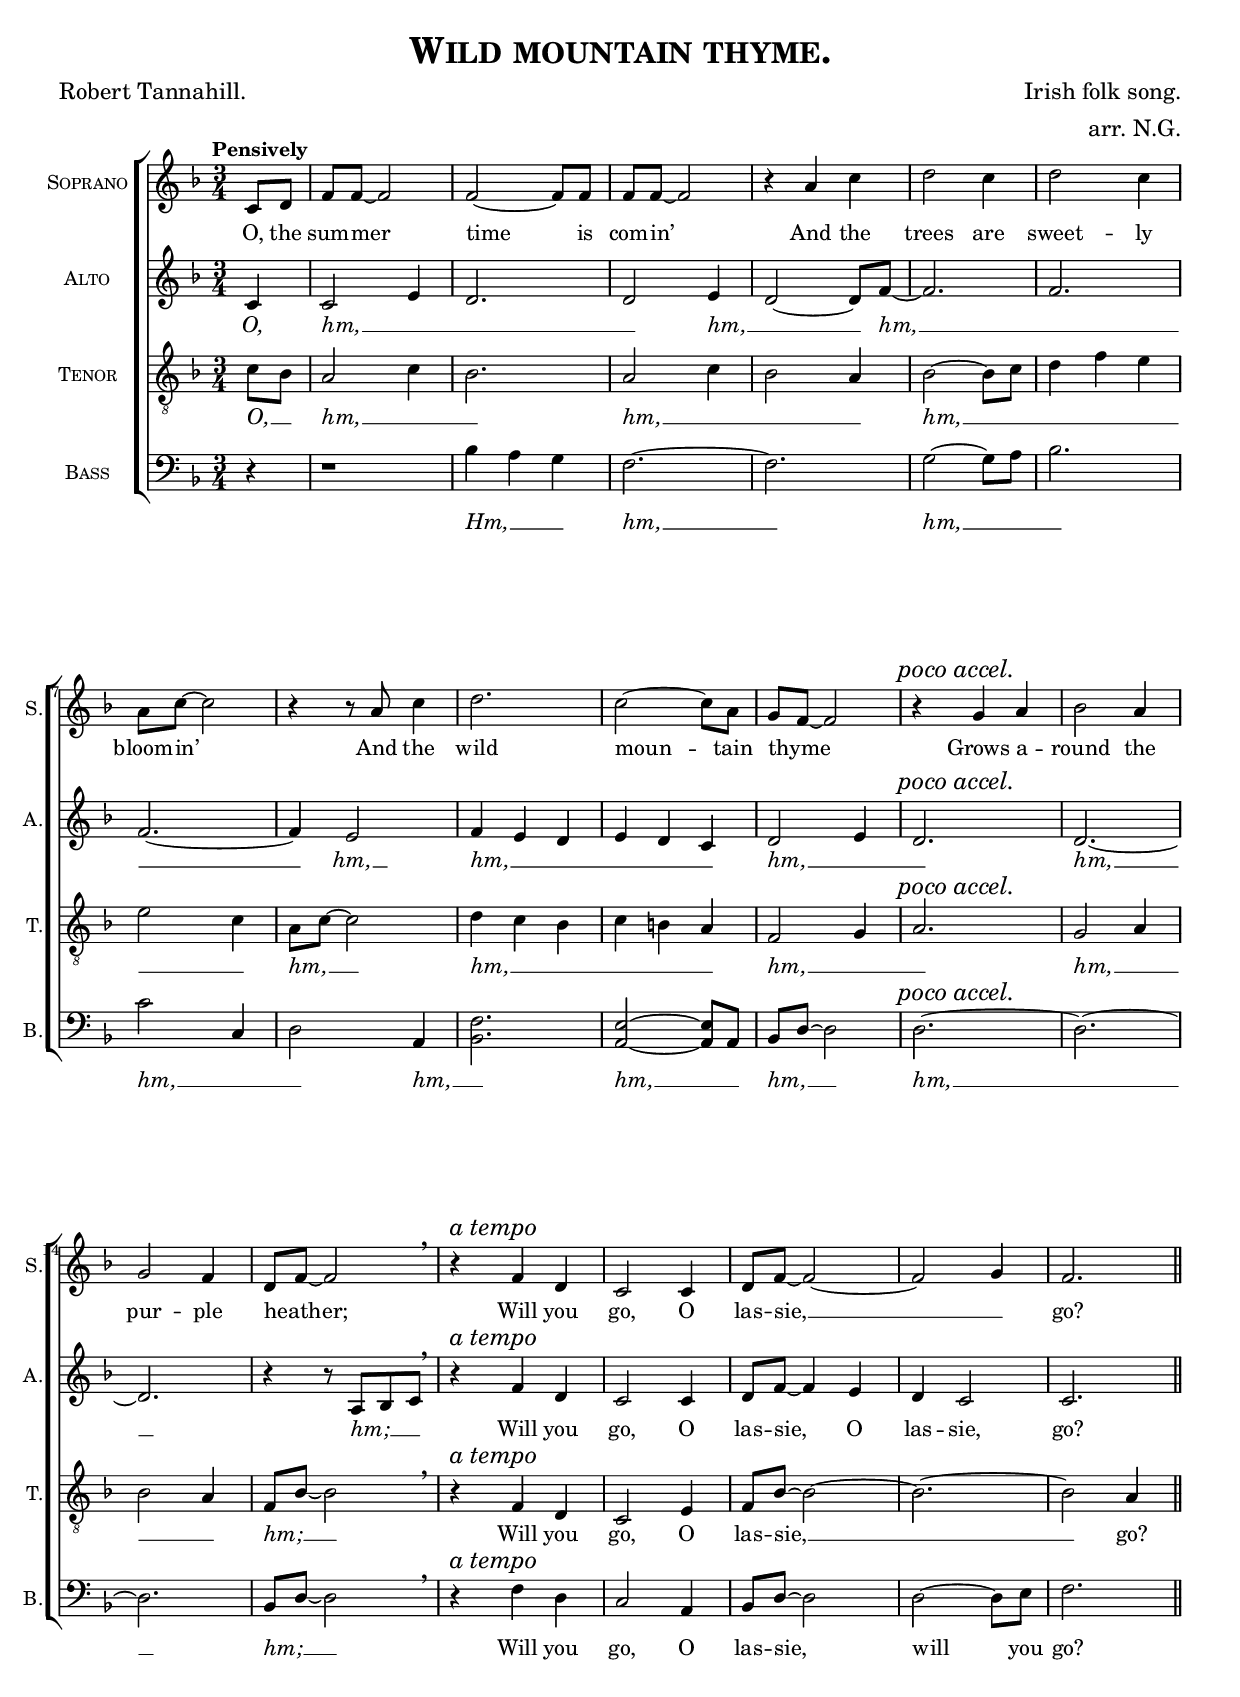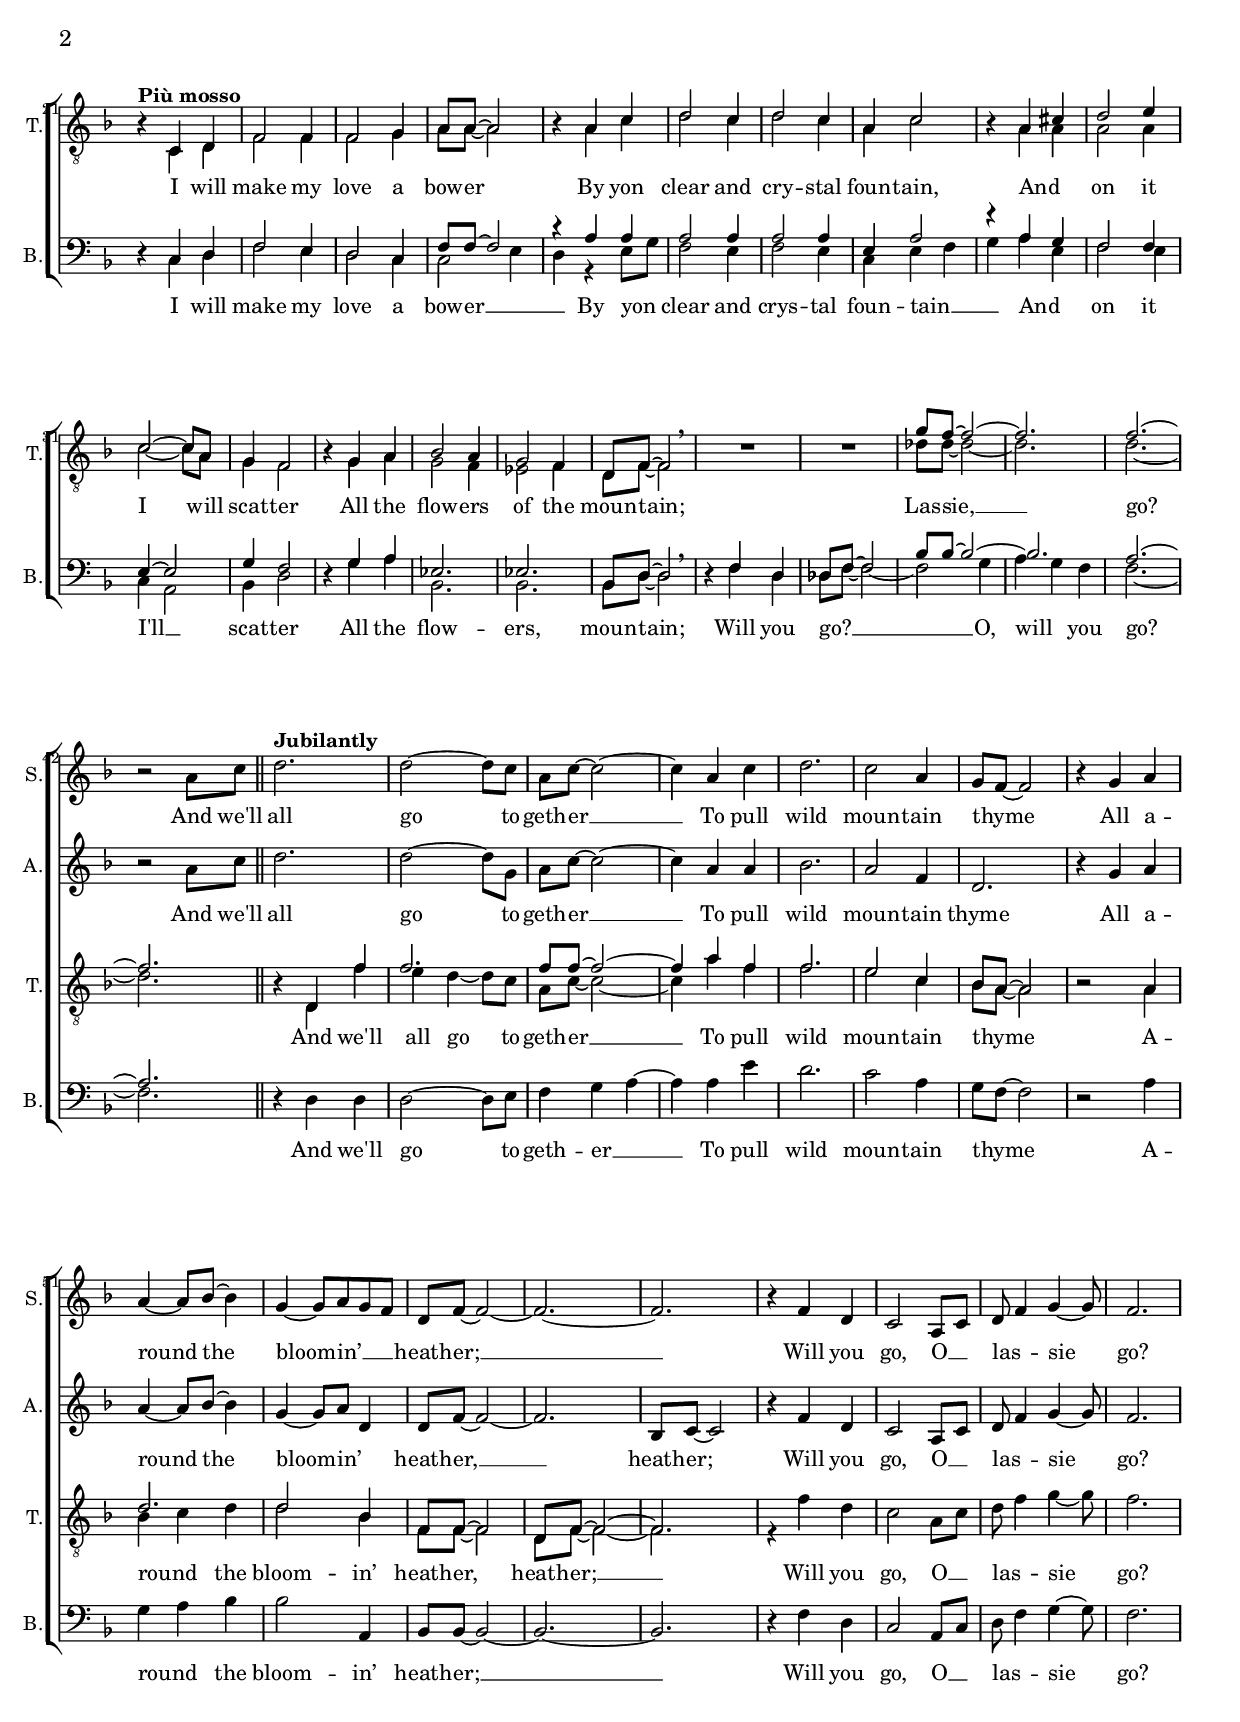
\version "2.19.84"

\paper {
  top-system-spacing.basic-distance = #10
  score-system-spacing.basic-distance = #20
  system-system-spacing.basic-distance = #20
  last-bottom-spacing.basic-distance = #10
}

\header {
  %dedication = \markup{\italic "to Emma."}
  title = \markup{\caps{"Wild mountain thyme."}}
  composer = "Irish folk song."
  arranger = "arr. N.G."
  poet = "Robert Tannahill."
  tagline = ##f
}

global = {
  \key f \major
  \time 3/4
  \tempo "Pensively"
}

soprano = \relative c'' {
  \global
  \partial 4 c,8 d | f f~ f2 | f2~ f8 f | f8 f8~ f2 |
  r4 a c | d2 c4 | d2 c4 | a8 c8~ c2 |
  r4 r8 a8 c4 | d2. | c2~ c8 a8 | g8 f8~ f2 | 
  r4 \mark \markup { \italic { poco accel. } } g4 a4 | bes2 a4 | g2 f4 | d8 f8~ f2 | 
  \breathe r4 \mark \markup { \italic { a tempo } } f d4 | c2 c4 | d8  f8~ f2~ | 
  f2 g4 | f2. \bar "||" \break R2.*21 \break

  r2 a8 c | \tempo Jubilantly d2. | d2~ d8 c | a8 c8~ c2~ | 
  c4 a c | d2. | c2 a4 |  %d~ d8 e8 d c | a4 a8 c a g | g f~ f2 |  
  g8 f8~ f2 | r4 g a | a4~ a8 bes8~ bes4 | g4~ g8 a8 g8 f8 | 
  d8 f8~ f2~ | f2.~ | f2. | r4 f4 d | c2 a8 c8 | d8 f4 g4~ g8 |
  f2.
}

alto = \relative c' {
  \global
  \partial 4 c4 | c2 e4 | d2. | d2 e4 | 
  d2~ d8 f8~ | f2. | f2. | f2.~ | 
  f4 e2 | f4 e4 d4 | e4 d4 c4 | d2 e4 |
  d2. | d2.~ | d2. | r4 r8 a8 bes c8 | 
  \breathe r4 f d4 | c2 c4 | d8 f8~ f4 e4 | 
  d c2 | c2. R2.*21
  
  r2 a'8 c | d2. | d2~ d8 g,8 | a8 c8~ c2~ | 
  c4 a a | bes2. | a2 f4 | d2. |
  r4 g a | a4~ a8 bes8~ bes4 | g4~ g8 a8 d,4 | 
  d8 f8~ f2~ | f2. | bes,8 c8~ c2 |
  r4 f4 d | c2 a8 c8 | d8 f4 g4~ g8 | f2.
}

tenor = \relative c' {
  \global
  \partial 4 c8 bes8 | a2 c4 | bes2. | a2 c4 | bes2 a4 |
  bes2~ bes8 c8 | d4 f4 e4 | e2 c4 | a8 c8~ c2 | 
  d4 c4 bes4 | c4 b4 a4 | f2 g4 | 
  a2. | g2 a4 | bes2 a4 | f8 bes8~ bes2 | 
  \breathe r4 f d4 | c2 e4 | f8 bes8~ bes2~ |
  bes2.~ | bes2 a4
  
  \tempo "Più mosso"
  << { r4 c, d | f2 f4 | f2 g4 | a8 a8~ a2 |
       r4 a c | d2 c4 | d2 c4 | a4 c2 |
       r4 a4 cis4 | d2 e4 | c2~ c8 a8 | g4 f2 |
       r4 g4 a4 | bes2 a4 | g2 f4 | d8 f8~ f2 \breathe |
       R2. | R2. | g'8 f8~ f2~ | f2. | f2.~ | f2. 
       r4 d,4 f' | f2. | f8 f8~ f2~ |
       f4 a4 f4 | f2. | e2 c4 | bes8 a8~ a2 |
       r2 a4 | d2. | d2 bes4 | f8 f8~ f2 | d8 f8~ f2~ | f2. 
     } \\
     { r4 c d | f2 f4 | f2 g4 | a8 a8~ a2 |
       r4 a c | d2 c4 | d2 c4 | a4 c2 |
       r4 a4 a4 | a2 a4 | c2~ c8 a8 | g4 f2 | 
       r4 g4 a4 | g2 f4 | ees2 f4 | d8 f8 ~f2 |
       R2. | R2. | des'8 des8~ des2~ | des2. | d2.~ | d2.
       r4 d,4 f' | e d~ d8 c | a8 c8~ c2~ | 
       c4 a'4 f4 | f2. | e2 c4 | bes8 a8~ a2 |
       r2 a4 | bes4 c d | d2 bes4 | f8 f8~ f2 | d8 f8~ f2~ | f2. 
       r4 f'4 d | c2 a8 c8 | d8 f4 g4~ g8 | f2.
     } 
  >> 
  
}

bass = \relative c {
  \global
  \partial 4 r4 | r1*3/4 | bes'4 a g | f2.~ | f2. |
  g2~ g8 a8 | bes2. | c2 c,4 | d2 a4 | 
  <bes f'>2. | <a e'>2~ <a e'>8 a8 | bes8 d~ d2 |
  d2.~ | d2.~ | d2. | bes8 d8~ d2 
  \breathe r4 f d4 | c2 a4 |  bes8 d8~ d2 |
  d2~ d8 e8 | f2. 
  
  << { r4 c d | f2 e4 | d2 c4 | f8 f8~ f2 | 
       r4 a4 a4 | a2 a4 | a2 a4 | e4 a2 | 
       r4 a4 g4 | f2 f4 | e4~ e2 | g4 f2 | 
       r4 g4 a4 | ees2. | ees2. | bes8 d8~ d2 \breathe | 
       r4 f d | des8 f8~ f2 | bes8 bes8~ bes2~ | bes2. | a2.~ | a2.
     } \\ 
     { r4 c, d | f2 e4 | d2 c4 | c2 e4 | 
       d4 r4 e8 g8 | f2 e4 | f2 e4 | c4 e4 f4 |
       g4 a4 e4 | f2 e4 | c4 a2 | bes4 d2 | 
       r4 g4 a4 | bes,2. | bes2. | bes8 d8~ d2 | 
       r4 f d | des8 f8~ f2~ | f2 g4 | a4 g4 f4 | f2.~ | f2. 
     } 
  >> \bar "||"
  r4 d4 d4 | d2~ d8 e8 | f4 g4 a4~ | 
  a4 a4 e'4 | d2. | c2 a4 | g8 f8~ f2 | r2 a4 |
  g4 a4 bes4 | bes2 a,4 | bes8 bes8~ bes2~ | bes2.~ | bes2. |
  r4 f'4 d | c2 a8 c8 | d8 f4 g4~ g8 |  f2.
  << { } \\ { } >>
}

sopranoVerse = \lyricmode {
  %\override LyricText #'font-family = #'Calibri
  O, the sum -- mer time is com -- in’
  And the trees are sweet -- ly bloom -- in’ 
  And the wild moun -- tain thyme _ 
  Grows a -- round the pur -- ple heather; _ 
  Will you go, O las -- sie, __ _ go?
  
  And we'll all go to -- geth -- er __
  To pull wild moun -- tain thyme _
  All a -- round the bloom -- in’ __ _ _ heath -- er; __
  Will you go, O __ _ las -- _ sie go?
}

altoVerse = \lyricmode {
  \markup{\italic O, }
  \markup{\italic hm,} __ _ _ _
  \markup{\italic hm,} __ _
  \markup{\italic hm,} __ _ _ 
  \markup{\italic hm,} __
  \markup{\italic hm,} __ _ _ _ _ _ 
  \markup{\italic hm,} __ _ _
  \markup{\italic hm,} __
  \markup{\italic hm;} __ _ _
  Will you go, O las -- sie, O las -- sie, go?
  
  And we'll all go to -- geth -- er __
  To pull wild moun -- tain thyme
  All a -- round the bloom -- in’ _ heath -- er, __ heath -- er;
  Will you go, O __ _ las -- _ sie go?
}

tenorVerse = \lyricmode {
  \markup{\italic O, } __ _
  \markup{\italic hm,} __ _ _
  \markup{\italic hm,} __ _ _ _
  \markup{\italic hm,} __ _ _ _ _ _ _
  \markup{\italic hm,} __ _
  \markup{\italic hm,} __ _ _ _ _ _ 
  \markup{\italic hm,} __ _ _
  \markup{\italic hm,} __ _ _ _
  \markup{\italic hm;} __ _
  Will you go, O las -- sie, __ go?
   
  I will make my love a bow -- er _
  By yon clear and cry -- stal foun -- tain,
  And _ on it I _ will scat -- ter
  All the flow -- ers of the moun -- tain; _
  Las -- sie, __ _ _ go? _
  
  And we'll all go _ to -- geth -- er __ _ _
  To pull wild moun -- tain thyme _ _
  A -- round _ the bloom -- in’ heath -- er, _ heath -- er; __ _ _
  Will you go, O __ _ las -- _ sie _ go?
}

bassVerse = \lyricmode {
  \markup{\italic Hm,} __ _ _
  \markup{\italic hm,} __ 
  \markup{\italic hm,} __ _ _ 
  \markup{\italic hm,} __ _ _
  \markup{\italic hm,} __ _ 
  \markup{\italic hm,} __ _
  \markup{\italic hm,} __ _
  \markup{\italic hm,} __ 
  \markup{\italic hm;} __ _
  Will you go, O las -- sie, will you go?
  
  I will make my love a bow -- er __ _ _ _
  By yon _ clear and crys -- tal foun -- tain __ _ _
  And _ on it I'll __ _ scat -- ter
  All the flow -- ers, moun -- tain; _
  Will you go? __ _ _ _ _ _
  O, will _ you go? _
  
  And we'll go to -- geth -- er __ _
  To pull wild moun -- tain thyme _
  A -- round _ the bloom -- in’ heath -- er; __
  Will you go, O __ _ las -- _ sie go?
}

\score {
  \new ChoirStaff <<
    \new Staff \with {
      \consists "Merge_rests_engraver"
      midiInstrument = "choir aahs"
      instrumentName = \markup{\caps{"Soprano"}}
      shortInstrumentName = #"S."
    } { \soprano }
    \addlyrics { \sopranoVerse }
    \new Staff \with {
      \consists "Merge_rests_engraver"
      midiInstrument = "choir aahs"
      instrumentName = \markup{\caps{"Alto"}}
      shortInstrumentName = #"A."
    } { \alto }
    \addlyrics { \altoVerse }
    \new Staff \with {
      \consists "Merge_rests_engraver"
      midiInstrument = "choir aahs"
      instrumentName = \markup{\caps{"Tenor"}}
      shortInstrumentName = #"T."
    } { \clef "treble_8" \tenor }
    \addlyrics { \tenorVerse }
    \new Staff \with {
      \consists "Merge_rests_engraver"
      midiInstrument = "choir aahs"
      instrumentName = \markup{\caps{"Bass"}}
      shortInstrumentName = #"B."
    } { \clef bass \bass }
    \addlyrics { \bassVerse }
  >>
  \layout { 
    \context { \RemoveEmptyStaffContext }
    \context {
      \Score
      \remove "Mark_engraver"
      \remove "Staff_collecting_engraver"
    }
    \context {
      \Staff
      \consists "Mark_engraver"
      \consists "Staff_collecting_engraver"
    }
     #(layout-set-staff-size 17)
     \override LyricText.self-alignment-X = #CENTER
  }
  \midi {
    \tempo 4=60
  }
}
